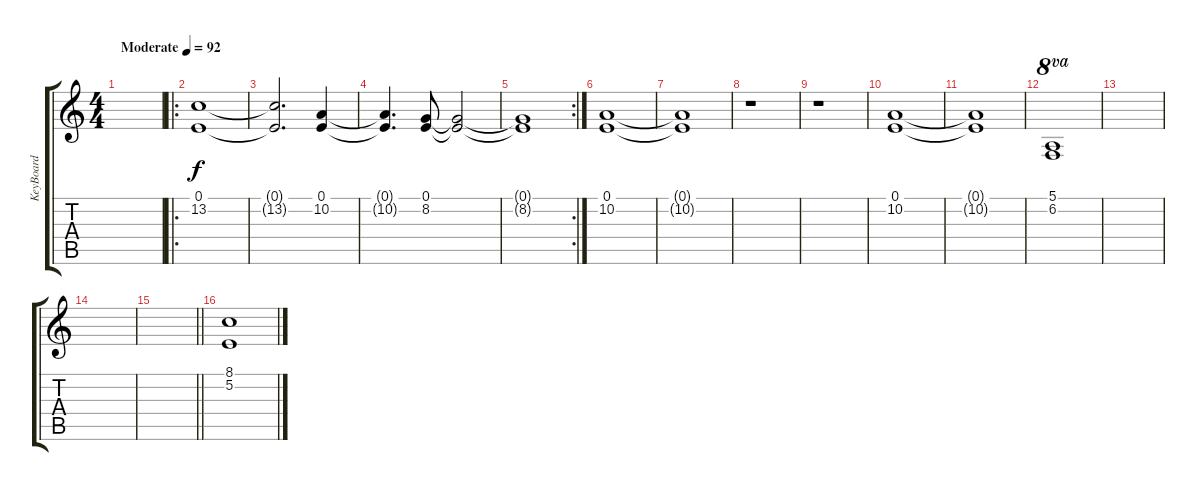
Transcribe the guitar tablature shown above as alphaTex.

\track ("KeyBoard" "KeyBoard") {instrument stringensemble1}
\staff {score tabs}
\tuning (E4 B3 G3 D3 A2 E2) {hide}
\ts (4 4)
\tempo (92 "Moderate")
\clef g2
\ks c
|
\ro
(0.1 13.2).1 |
(0.1{t} 13.2{t}).2{d} (0.1 10.2).4 |
(0.1{t} 10.2{t}).4{d} (0.1 8.2).8 (0.1{t} 8.2{t}).2 |
\rc 2
(0.1{t} 8.2{t}).1 |
(0.1 10.2).1 |
(0.1{t} 10.2{t}).1 |
r.1 |
r.1 |
(0.1 10.2).1 |
(0.1{t} 10.2{t}).1 |
(5.1 6.2).1{ot 8va} |
|
|
\barLineRight lightlight
|
(8.1 5.2).1
